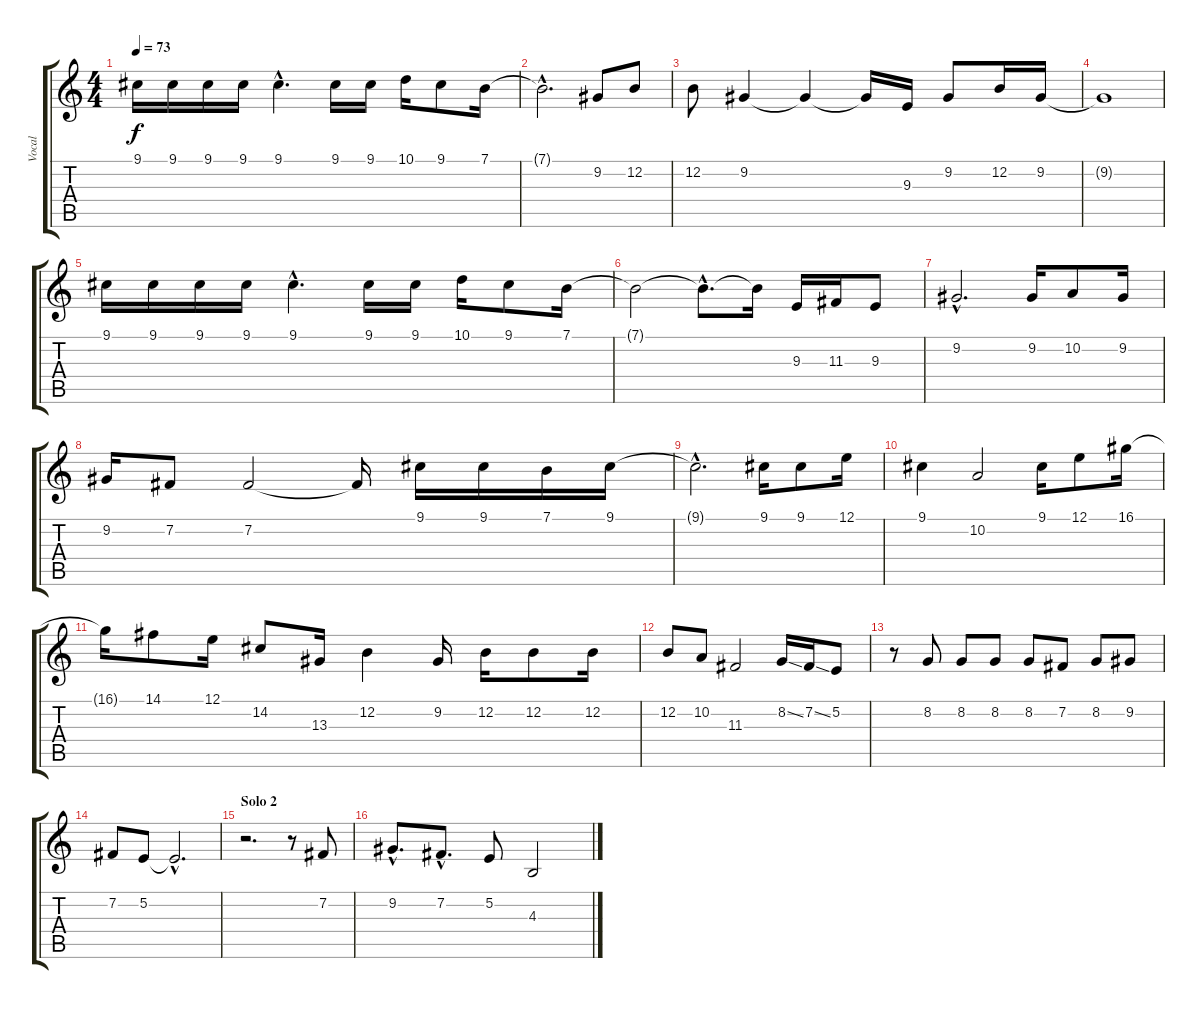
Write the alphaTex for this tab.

\track ("Vocal" "Vocal") {instrument acousticgrandpiano}
\staff {score tabs}
\tuning (E4 B3 G3 D3 A2 E2) {hide}
\ts (4 4)
\tempo 73
\clef g2
\ks c
9.1.16{dy f} 9.1.16 9.1.16 9.1.16 9.1{hac}.4{d} 9.1.16 9.1.16 10.1.16 9.1.8 7.1.16 |
7.1{hac t}.2{d} 9.2.8 12.2.8 |
12.2.8 9.2.4 9.2{t}.4 9.2{t}.16 9.3.16 9.2.8 12.2.16 9.2.16 |
9.2{t}.1 |
9.1.16 9.1.16 9.1.16 9.1.16 9.1{hac}.4{d} 9.1.16 9.1.16 10.1.16 9.1.8 7.1.16 |
7.1{t}.2 7.1{hac t}.8{d} 7.1{t}.16 9.3.16 11.3.16 9.3.8 |
9.2{hac}.2{d} 9.2.16 10.2.8 9.2.16 |
9.2.16 7.2.8 7.2.2 7.2{t}.16 9.1.16 9.1.16 7.1.16 9.1.16 |
9.1{hac t}.2{d} 9.1.16 9.1.8 12.1.16 |
9.1.4 10.2.2 9.1.16 12.1.8 16.1.16 |
16.1{t}.16 14.1.8 12.1.16 14.2.8 13.3.16 12.2.4 9.2.16 12.2.16 12.2.8 12.2.16 |
12.2.8 10.2.8 11.3.2 8.2{ss}.16 7.2{ss}.16 5.2.8 |
r.8 8.2.8 8.2.8 8.2.8 8.2.8 7.2.8 8.2.8 9.2.8 |
7.2.8 5.2.8 5.2{hac t}.2{d} |
\section ("" "Solo 2")
r.2{d} r.8 7.2.8 |
9.2{hac}.8{d} 7.2{hac}.8{d} 5.2.8 4.3.2
